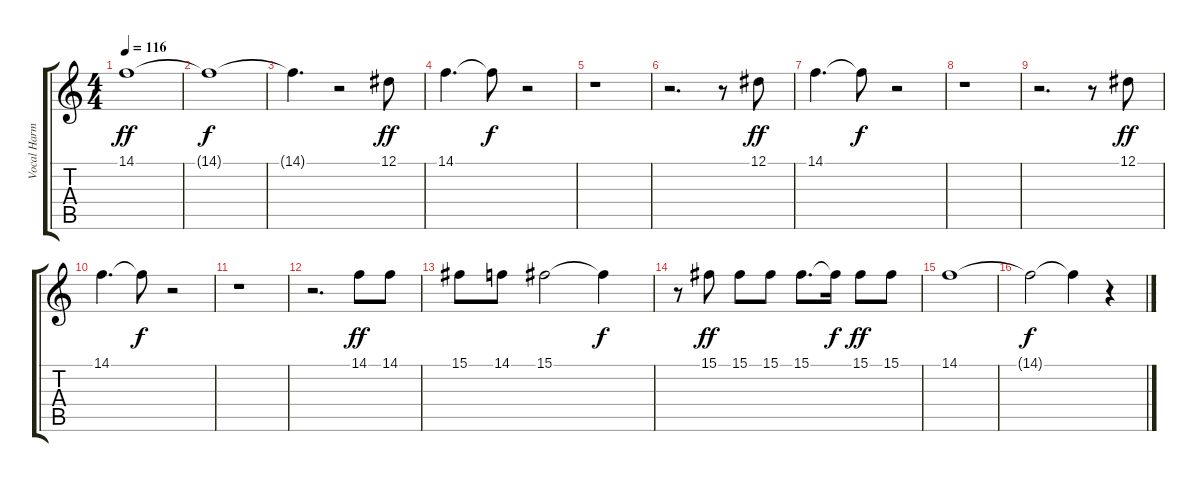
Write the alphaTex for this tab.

\track ("Vocal Harmony" "Vocal Harm") {instrument choiraahs}
\staff {score tabs}
\tuning (Eb4 Bb3 Gb3 Db3 Ab2 Eb2) {hide}
\ts (4 4)
\tempo 116
\clef g2
\ks c
14.1.1{dy ff} |
14.1{t}.1{dy f} |
14.1{t}.4{d} r.2 12.1.8{dy ff} |
14.1.4{d} 14.1{t}.8{dy f} r.2 |
r.1 |
r.2{d} r.8 12.1.8{dy ff} |
14.1.4{d} 14.1{t}.8{dy f} r.2 |
r.1 |
r.2{d} r.8 12.1.8{dy ff} |
14.1.4{d} 14.1{t}.8{dy f} r.2 |
r.1 |
r.2{d} 14.1.8{dy ff} 14.1.8 |
15.1.8 14.1.8 15.1.2 15.1{t}.4{dy f} |
r.8 15.1.8{dy ff} 15.1.8 15.1.8 15.1.8{d} 15.1{t}.16{dy f} 15.1.8{dy ff} 15.1.8 |
14.1.1 |
14.1{t}.2{dy f} 14.1{t}.4 r.4
